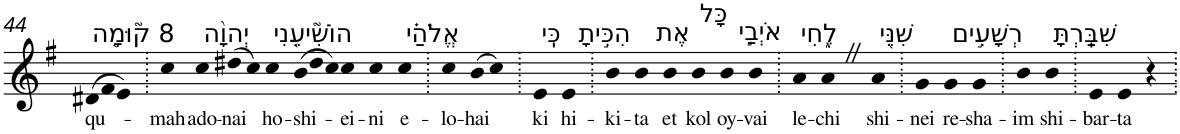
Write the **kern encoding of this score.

**kern	**text
*part1	*part1
*staff1	*staff1
*I"Piano	*
*I'Pno	*
!!LO:PB:g=z
*clefG2	*
*k[f#]	*
*G:	*
*Xtuplet	*
=44	=44
!LO:TX:a:t=8 ק֘וּמָ֤ה	!
!	!LO:LY:b
(>12d#X	qu-
12f#	.
12e)	.
=45.	=45.
!	!LO:LY:b
4cc	-mah
!LO:TX:a:t=יְהוָ֨ה	!
!	!LO:LY:b
4cc	ado-
!	!LO:LY:b
(>8dd#X	-nai
8cc)	.
!LO:TX:a:t=הוֹשִׁ֘יעֵ֤נִי	!
!	!LO:LY:b
4cc	ho-
!	!LO:LY:b
(>12b	-shi-
12dd#	.
12cc)	.
!	!LO:LY:b
4cc	-ei-
!	!LO:LY:b
4cc	-ni
!LO:TX:a:t=אֱלֹהַ֗י	!
!	!LO:LY:b
4cc	e-
=46.	=46.
!	!LO:LY:b
4cc	-lo-
!	!LO:LY:b
(>8b	-hai
8cc)	.
=47.	=47.
!LO:TX:a:t=כִּֽי	!
!	!LO:LY:b
4e	ki
!LO:TX:a:t=הִכִּ֣יתָ	!
!	!LO:LY:b
4e	hi-
=48.	=48.
!	!LO:LY:b
4b	-ki-
!	!LO:LY:b
4b	-ta
!LO:TX:a:t=אֶת	!
!	!LO:LY:b
4b	et
!LO:TX:a:t=כָּל	!
!	!LO:LY:b
4b	kol
!LO:TX:a:t=אֹיְבַ֣י	!
!	!LO:LY:b
4b	oy-
!	!LO:LY:b
4b	-vai
=49.	=49.
!LO:TX:a:t=לֶ֑חִי	!
!	!LO:LY:b
4a	le-
!	!LO:LY:b
4aZ	-chi
!LO:TX:a:t=שִׁנֵּ֖י	!
!	!LO:LY:b
4a	shi-
=50.	=50.
!	!LO:LY:b
4g	-nei
!LO:TX:a:t=רְשָׁעִ֣ים	!
!	!LO:LY:b
4g	re-
!	!LO:LY:b
4g	-sha-
=51.	=51.
!	!LO:LY:b
4b	-im
!LO:TX:a:t=שִׁבַּֽרְתָּ	!
!	!LO:LY:b
4b	shi-
=52.	=52.
!	!LO:LY:b
4e	-bar-
!	!LO:LY:b
4e	-ta
4r	.
=.	=.
*-	*-
